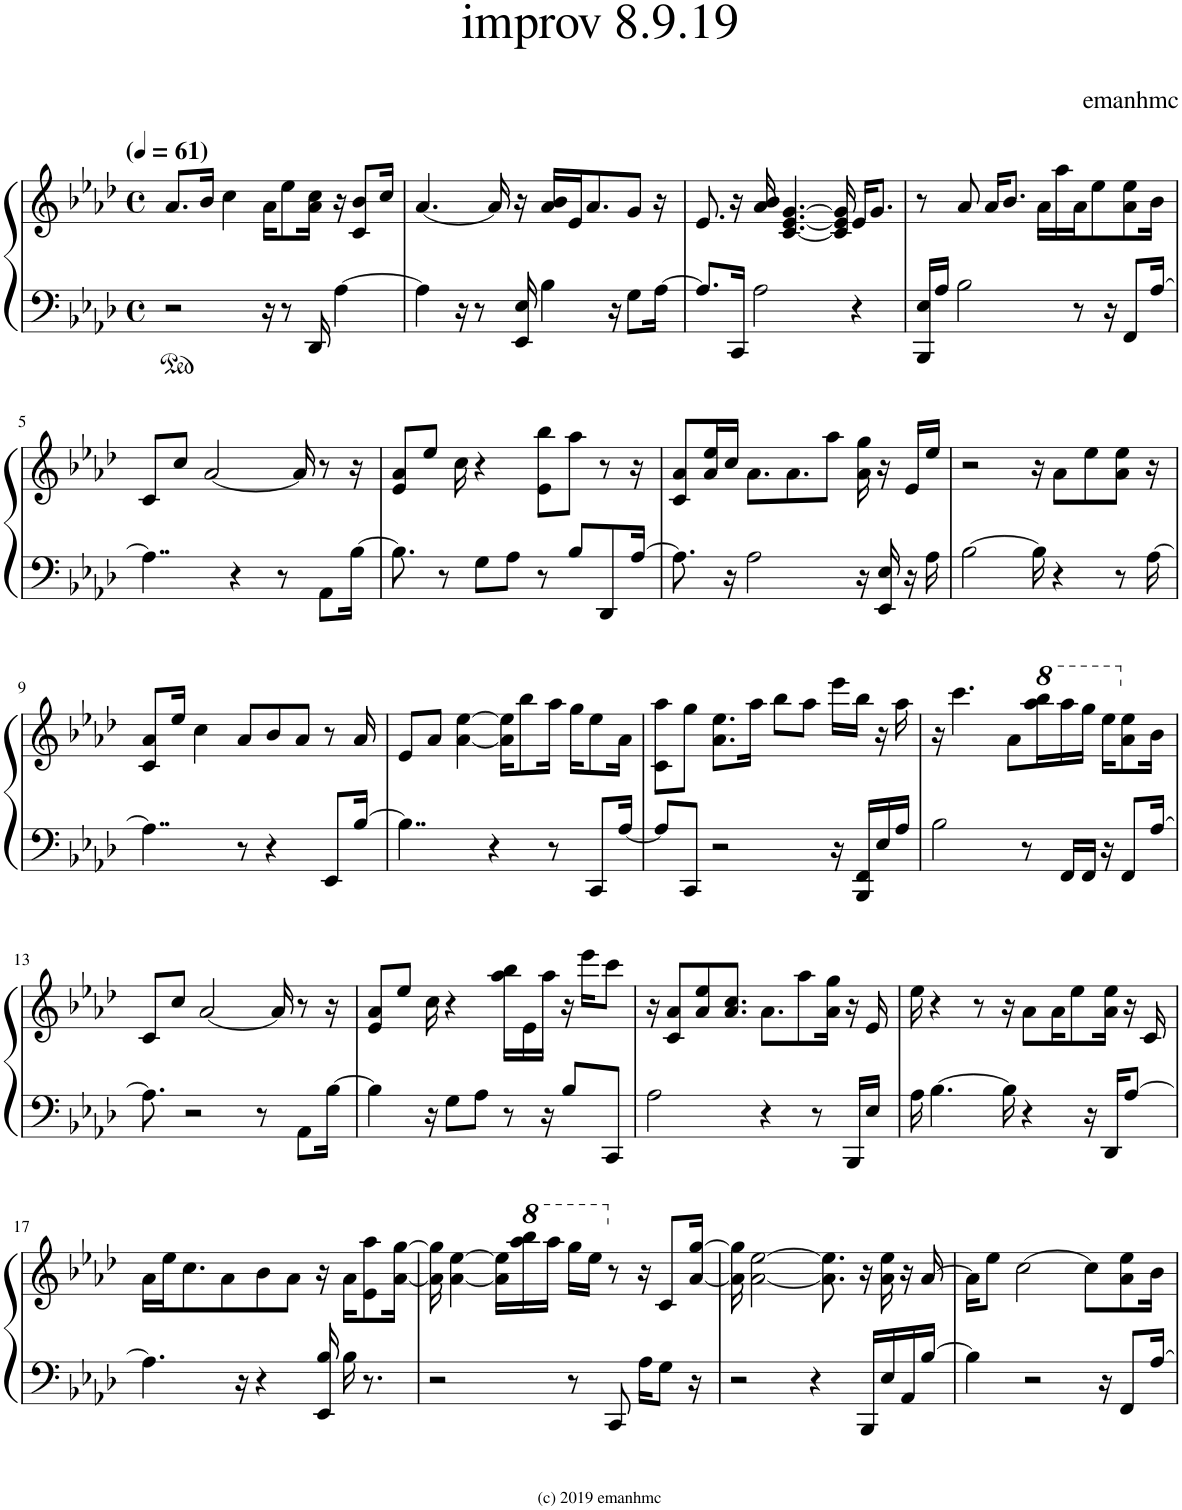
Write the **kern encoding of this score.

**kern	**kern
*part1	*part1
*staff2	*staff1
*I"Piano	*
*I'Pno.	*
*clefF4	*clefG2
*k[b-e-a-d-]	*k[b-e-a-d-]
*M4/4	*M4/4
*met(c)	*met(c)
*MM61	*MM61
=1	=1
2r	8.a-/L
.	16b-/Jk
.	4cc\
16r	16a-\KL
8r	8ee-\
16DD-/	16a-\ 16cc\Jk
[4A-\	16r
.	8c/ 8b-/L
.	16cc/Jk
=2	=2
4A-\]	[4.a-/
16r	.
8r	.
.	16a-/]
16EE-/ 16E-/	16r
4B-\	16a-/ 16b-/LL
.	16e-/J
.	8.a-/
16r	.
8G\L	8g/J
[16A-\Jk	16r
=3	=3
8.A-/L]	8.e-/
16CC/Jk	16r
2A-\	16a-/ 16b-/
.	[4.c/ [4.e-/ [4.g/
.	16c/] 16e-/] 16g/]
4r	16e-/KL
.	8.g/J
=4	=4
16BBB-/ 16E-/LL	8r
16A-/JJ	.
2B-\	8a-/
.	16a-/KL
.	8.b-/J
.	16a-\LL
.	16aa-\
8r	16a-\J
.	8ee-\
16r	.
8FF/L	8a-\ 8ee-\
[16A-/Jk	16b-\Jk
!!LO:LB:g=z
=5	=5
4..A-\]	8c/L
.	8cc/J
.	[2a-/
4r	.
8r	.
.	16a-/]
8AA-\L	8r
[16B-\Jk	16r
=6	=6
8.B-\]	8e-/ 8a-/L
.	8ee-/J
8r	.
.	16cc\
8G\L	4r
8A-\J	.
8r	8e-\ 8bb-\L
8B-/L	8aa-\J
8DD-/	8r
[16A-/Jk	16r
=7	=7
8.A-\]	8c/ 8a-/L
.	16a-/ 16ee-/L
16r	16cc/JJ
2A-\	8.a-\L
.	8.a-\
.	8aa-\J
16r	16a-\ 16gg\
16EE-/ 16E-/	16r
16r	16e-/LL
16A-\	16ee-/JJ
=8	=8
[2B-\	2r
16B-\]	16r
4r	8a-\L
.	8ee-\
8r	8a-\ 8ee-\J
[16A-\	16r
!!LO:LB:g=z
=9	=9
4..A-\]	8c/ 8a-/L
.	16ee-/Jk
.	4cc\
8r	8a-/L
4r	8b-/
.	8a-/J
8EE-/L	8r
[16B-/Jk	16a-/
=10	=10
4..B-\]	8e-/L
.	8a-/J
.	[4a-\ [4ee-\
4r	.
.	16a-\] 16ee-\]KL
.	8bb-\
8r	16aa-\Jk
.	16gg\KL
8CC/L	8ee-\
[16A-/Jk	16a-\Jk
=11	=11
8A-/L]	8c\ 8aa-\L
8CC/J	8gg\J
2r	8.a-\ 8.ee-\L
.	16aa-\Jk
.	8bb-\L
.	8aa-\J
16r	16eee-\LL
16BBB-/ 16FF/LL	16bb-\JJ
16E-/	16r
16A-/JJ	16aa-\
=12	=12
2B-\	16r
.	4.ccc\
.	8a-\L
8r	.
*	*8va
.	16aaa-\ 16bbb-\L
16FF/LL	16aaa-\
16FF/JJ	16ggg\JJ
16r	16eee-\KL
*	*X8va
8FF/L	8a-\ 8ee-\
[16A-/Jk	16b-\Jk
!!LO:LB:g=z
=13	=13
8.A-\]	8c/L
.	8cc/J
2r	.
.	[2a-/
8r	.
.	16a-/]
8AA-\L	8r
[16B-\Jk	16r
=14	=14
4B-\]	8e-/ 8a-/L
.	8ee-/J
16r	16cc\
8G\L	4r
8A-\J	.
8r	16aa-\ 16bb-\LL
.	16e-\
16r	16aa-\JJ
8B-/L	16r
.	16eee-\KL
8CC/J	8ccc\J
=15	=15
2A-\	16r
.	8c/ 8a-/L
.	8a-/ 8ee-/
.	8.a-/ 8.cc/J
4r	8.a-\L
.	8aa-\
8r	.
.	16a-\ 16gg\Jk
16BBB-/LL	16r
16E-/JJ	16e-/
=16	=16
16A-\	16ee-\
[4.B-\	4r
.	8r
16B-\]	16r
4r	8a-\L
.	16a-\K
.	8ee-\
16r	.
16DD-/KL	16a-\ 16ee-\Jk
[8A-/J	16r
.	16c/
!!LO:LB:g=z
=17	=17
4.A-\]	16a-\LL
.	16ee-\J
.	8.cc\
.	8a-\
16r	.
4r	8b-\
.	8a-\J
16EE-/ 16B-/	16r
16B-\	16a-\KL
8.r	8e-\ 8aa-\
.	[16a-\ [16gg\Jk
=18	=18
2r	16a-\] 16gg\]
.	[4a-\ [4ee-\
.	16a-\] 16ee-\]LL
*	*8va
.	16aaa-\ 16bbb-\
.	16aaa-\JJ
8r	16ggg\LL
.	16eee-\JJ
*	*X8va
8CC/	8r
16A-\KL	16r
8G\J	8c/L
16r	[16a-/ [16gg/Jk
=19	=19
2r	16a-\] 16gg\]
.	[2a-\ [2ee-\
4r	.
.	8.a-\] 8.ee-\]
16BBB-/LL	16r
16E-/	16a-\ 16ee-\
16AA-/	16r
[16B-/JJ	[16a-/
=20	=20
4B-\]	16a-\KL]
.	8ee-\J
.	[2cc\
2r	.
.	8cc\L]
16r	.
8FF/L	8a-\ 8ee-\
[16A-/Jk	16b-\Jk
=	=
*-	*-
